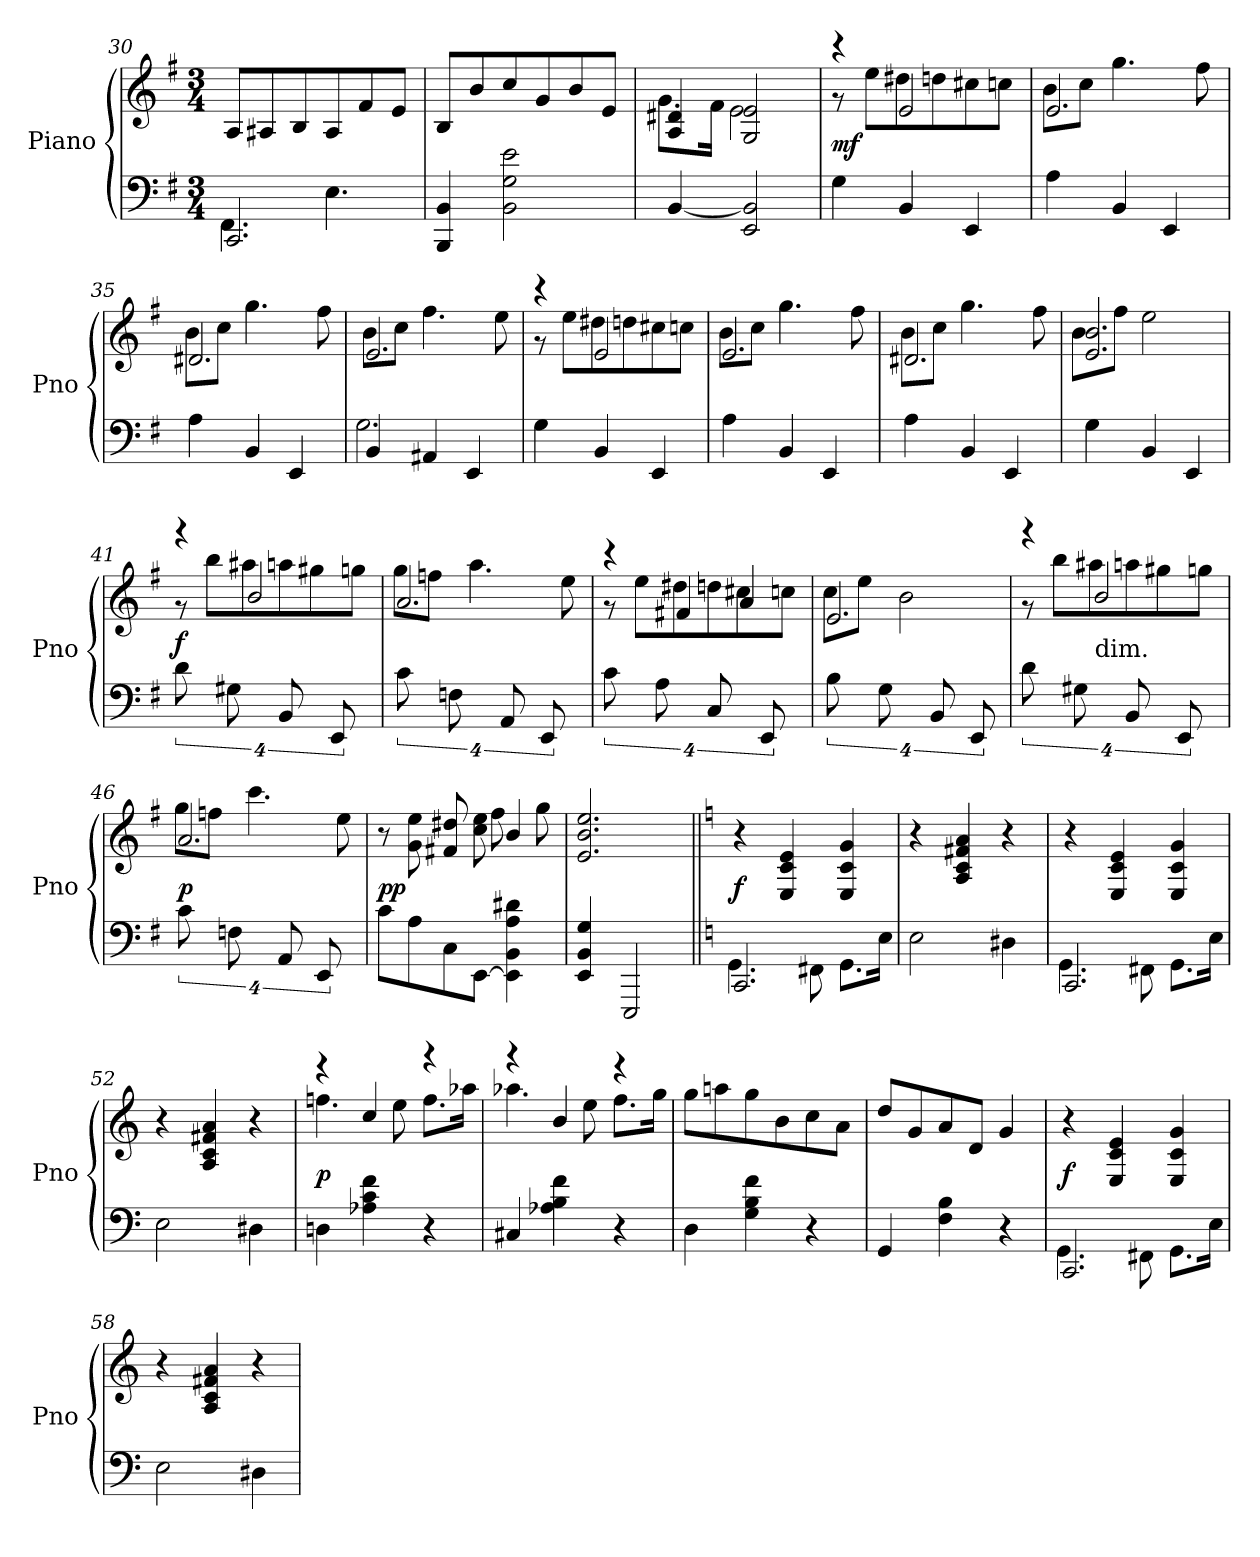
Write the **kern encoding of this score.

**kern	**kern	**dynam
*part1	*part1	*part1
*staff2	*staff1	*staff1/2
*I"Piano	*	*
*I'Pno	*	*
*clefF4	*clefG2	*
*k[f#]	*k[f#]	*
*e:	*e:	*
*M3/4	*M3/4	*
=30	=30	=30
*^	*	*
2.CC	4.FF#	8AL	.
.	.	8A#X	.
.	.	8B	.
.	4.E	8A#	.
.	.	8f#	.
.	.	8eJ	.
*v	*v	*	*
=31	=31	=31
4BBB 4BB	8BL	.
.	8b	.
2BB 2G 2e	8cc	.
.	8g	.
.	8b	.
.	8eJ	.
=32	=32	=32
*	*^	*
[4BB	4A 4d#X	8.gL	.
.	.	16f#Jk	.
2EE 2BB]	2G 2e	2e	.
=33	=33	=33	=33
4G	4r	8r	mf
.	.	8eeL	.
4BB	2e	8dd#X	.
.	.	8ddn	.
4EE	.	8cc#X	.
.	.	8ccnJ	.
=34	=34	=34	=34
4A	2.e	8bL	.
.	.	8ccJ	.
4BB	.	4.gg	.
4EE	.	.	.
.	.	8ff#	.
=35	=35	=35	=35
4A	2.d#X	8bL	.
.	.	8ccJ	.
4BB	.	4.gg	.
4EE	.	.	.
.	.	8ff#	.
=36	=36	=36	=36
*^	*	*	*
4BB	2.G	2.e	8bL	.
.	.	.	8ccJ	.
4AA#X	.	.	4.ff#	.
4EE	.	.	.	.
.	.	.	8ee	.
*v	*v	*	*	*
=37	=37	=37	=37
4G	4r	8r	.
.	.	8eeL	.
4BB	2e	8dd#X	.
.	.	8ddn	.
4EE	.	8cc#X	.
.	.	8ccnJ	.
=38	=38	=38	=38
4A	2.e	8bL	.
.	.	8ccJ	.
4BB	.	4.gg	.
4EE	.	.	.
.	.	8ff#	.
=39	=39	=39	=39
4A	2.d#X	8bL	.
.	.	8ccJ	.
4BB	.	4.gg	.
4EE	.	.	.
.	.	8ff#	.
=40	=40	=40	=40
4G	2.e 2.b	8bL	.
.	.	8ff#J	.
4BB	.	2ee	.
4EE	.	.	.
=41	=41	=41	=41
16%3d	4r	8r	f
.	.	8bbL	.
16%3G#X	.	.	.
.	2b	8aa#X	.
16%3BB	.	8aan	.
.	.	8gg#X	.
16%3EE	.	.	.
.	.	8ggnJ	.
=42	=42	=42	=42
16%3c	2.a	8ggL	.
.	.	8ffnJ	.
16%3Fn	.	.	.
.	.	4.aa	.
16%3AA	.	.	.
16%3EE	.	.	.
.	.	8ee	.
=43	=43	=43	=43
16%3c	4r	8r	.
.	.	8eeL	.
16%3A	.	.	.
.	4f#X	8dd#X	.
16%3C	.	8ddn	.
.	4a	8cc#X	.
16%3EE	.	.	.
.	.	8ccnJ	.
=44	=44	=44	=44
16%3B	2.e	8ccL	.
.	.	8eeJ	.
16%3G	.	.	.
.	.	2b	.
16%3BB	.	.	.
16%3EE	.	.	.
=45	=45	=45	=45
16%3d	4r	8r	.
.	.	8bbL	.
16%3G#X	.	.	.
!	!LO:TX:c:t=dim.	!	!
.	2b	8aa#X	.
16%3BB	.	8aan	.
.	.	8gg#X	.
16%3EE	.	.	.
.	.	8ggnJ	.
=46	=46	=46	=46
16%3c	2.a	8ggL	p
.	.	8ffnJ	.
16%3Fn	.	.	.
.	.	4.ccc	.
16%3AA	.	.	.
16%3EE	.	.	.
.	.	8ee	.
=47	=47	=47	=47
8cL	8r	2ryy	pp
8A	8g 8ee	.	.
8C	8f#X 8dd#X	.	.
[8EEJ	8cc 8ee	.	.
4EE] 4BB 4A 4d#X	4b	8ff#	.
.	.	8gg	.
*	*v	*v	*
=48	=48	=48
4EE 4BB 4G	2.e 2.b 2.ee	.
2EEE	.	.
=49||	=49||	=49||
*k[]	*k[]	*
*^	*	*
2.CC	4.GG	4r	f
.	.	4E 4c 4e	.
.	8FF#X	.	.
.	8.GGL	4E 4c 4g	.
.	16EJk	.	.
*v	*v	*	*
=50	=50	=50
2E	4r	.
.	4A 4c 4f#X 4a	.
4D#X	4r	.
=51	=51	=51
*^	*	*
2.CC	4.GG	4r	.
.	.	4E 4c 4e	.
.	8FF#X	.	.
.	8.GGL	4E 4c 4g	.
.	16EJk	.	.
*v	*v	*	*
=52	=52	=52
2E	4r	.
.	4A 4c 4f#X 4a	.
4D#X	4r	.
=53	=53	=53
*	*^	*
4Dn	4r	4.ffn	p
4A-X 4c 4f	4cc	.	.
.	.	8ee	.
4r	4r	8.ffL	.
.	.	16aa-XJk	.
=54	=54	=54	=54
4C#X	4r	4.aa-X	.
4A-X 4B 4f	4b	.	.
.	.	8ee	.
4r	4r	8.ffL	.
.	.	16ggJk	.
*	*v	*v	*
=55	=55	=55
4D	8ggL	.
.	8aan	.
4G 4B 4f	8gg	.
.	8b	.
4r	8cc	.
.	8aJ	.
=56	=56	=56
4GG	8ddL	.
.	8g	.
4F 4B	8a	.
.	8dJ	.
4r	4g	.
=57	=57	=57
*^	*	*
2.CC	4.GG	4r	f
.	.	4E 4c 4e	.
.	8FF#X	.	.
.	8.GGL	4E 4c 4g	.
.	16EJk	.	.
*v	*v	*	*
=58	=58	=58
2E	4r	.
.	4A 4c 4f#X 4a	.
4D#X	4r	.
=	=	=
*-	*-	*-
